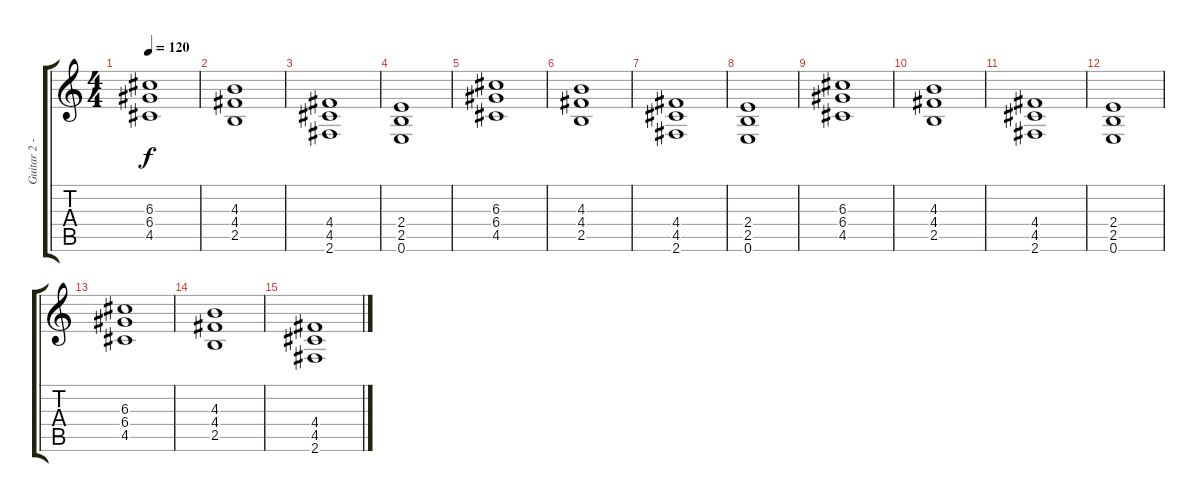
\track ("Guitar 2 - Distorted" "Guitar 2 -") {instrument distortionguitar}
\staff {score tabs}
\tuning (E4 B3 G3 D3 A2 E2) {hide}
\ts (4 4)
\tempo 120
\clef g2
\ks c
(6.3 6.4 4.5).1{dy f} |
(4.3 4.4 2.5).1 |
(4.4 4.5 2.6).1 |
(2.4 2.5 0.6).1 |
(6.3 6.4 4.5).1 |
(4.3 4.4 2.5).1 |
(4.4 4.5 2.6).1 |
(2.4 2.5 0.6).1 |
(6.3 6.4 4.5).1 |
(4.3 4.4 2.5).1 |
(4.4 4.5 2.6).1 |
(2.4 2.5 0.6).1 |
(6.3 6.4 4.5).1 |
(4.3 4.4 2.5).1 |
(4.4 4.5 2.6).1
